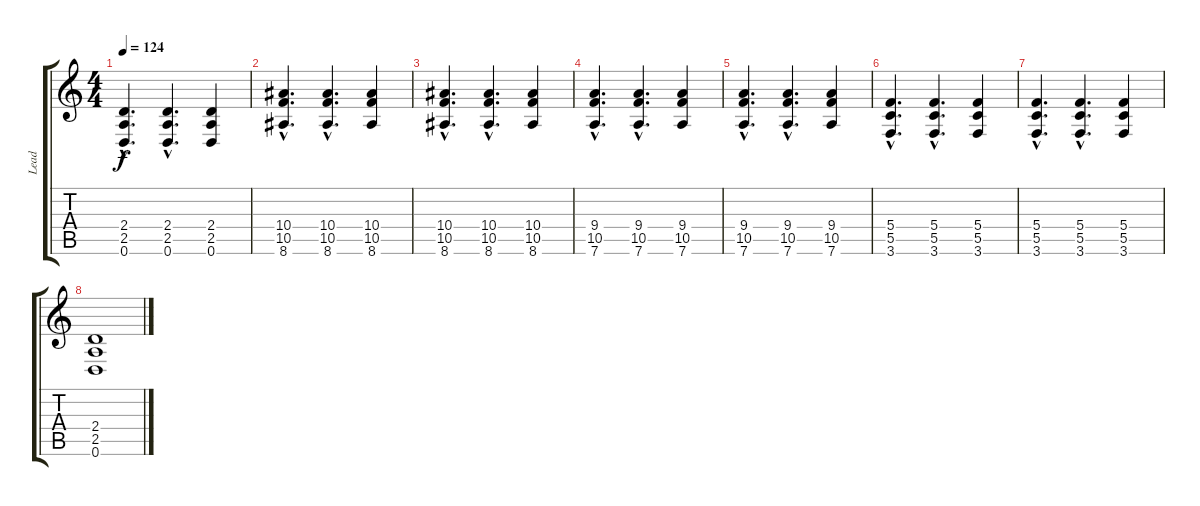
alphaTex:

\track ("Lead" "Lead") {instrument distortionguitar}
\staff {score tabs}
\tuning (D4 A3 F3 C3 G2 D2) {hide}
\ts (4 4)
\tempo 124
\clef g2
\ks c
(2.4{hac} 2.5{hac} 0.6{hac}).4{d dy f} (2.4{hac} 2.5{hac} 0.6{hac}).4{d} (2.4 2.5 0.6).4 |
(10.4{hac} 10.5{hac} 8.6{hac}).4{d} (10.4{hac} 10.5{hac} 8.6{hac}).4{d} (10.4 10.5 8.6).4 |
(10.4{hac} 10.5{hac} 8.6{hac}).4{d} (10.4{hac} 10.5{hac} 8.6{hac}).4{d} (10.4 10.5 8.6).4 |
(9.4{hac} 10.5{hac} 7.6{hac}).4{d} (9.4{hac} 10.5{hac} 7.6{hac}).4{d} (9.4 10.5 7.6).4 |
(9.4{hac} 10.5{hac} 7.6{hac}).4{d} (9.4{hac} 10.5{hac} 7.6{hac}).4{d} (9.4 10.5 7.6).4 |
(5.4{hac} 5.5{hac} 3.6{hac}).4{d} (5.4{hac} 5.5{hac} 3.6{hac}).4{d} (5.4 5.5 3.6).4 |
(5.4{hac} 5.5{hac} 3.6{hac}).4{d} (5.4{hac} 5.5{hac} 3.6{hac}).4{d} (5.4 5.5 3.6).4 |
(2.4 2.5 0.6).1
